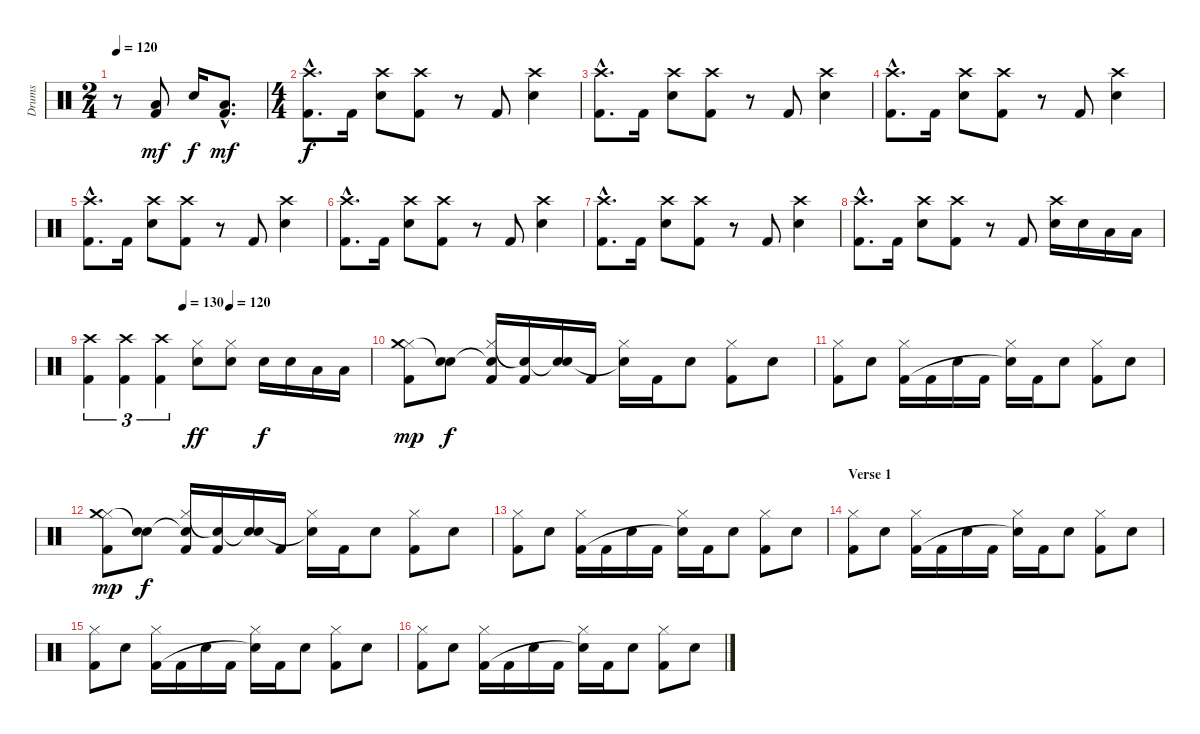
\track ("Drums" "Drums") {instrument percussion}
\staff {score}
\articulation defaults
\ts (2 4)
\tempo 120
\clef neutral
\ks c
r.8{dy mf} ("Low Floor Tom (hit)" "Kick (hit) 2").8 "Electric Snare (hit)".16{dy f} ("Low Floor Tom (hit)"{hac} "Kick (hit) 2"{hac}).8{d dy mf} |
\ts (4 4)
("Crash high (hit)"{hac} "Kick (hit) 2"{hac}).8{d dy f} "Kick (hit) 2".16 ("Crash high (hit)" "Electric Snare (hit)").8 ("Crash high (hit)" "Kick (hit) 2").8 r.8 "Kick (hit) 2".8 ("Crash high (hit)" "Electric Snare (hit)").4 |
("Crash high (hit)"{hac} "Kick (hit) 2"{hac}).8{d} "Kick (hit) 2".16 ("Crash high (hit)" "Electric Snare (hit)").8 ("Crash high (hit)" "Kick (hit) 2").8 r.8 "Kick (hit) 2".8 ("Crash high (hit)" "Electric Snare (hit)").4 |
("Crash high (hit)"{hac} "Kick (hit) 2"{hac}).8{d} "Kick (hit) 2".16 ("Crash high (hit)" "Electric Snare (hit)").8 ("Crash high (hit)" "Kick (hit) 2").8 r.8 "Kick (hit) 2".8 ("Crash high (hit)" "Electric Snare (hit)").4 |
("Crash high (hit)"{hac} "Kick (hit) 2"{hac}).8{d} "Kick (hit) 2".16 ("Crash high (hit)" "Electric Snare (hit)").8 ("Crash high (hit)" "Kick (hit) 2").8 r.8 "Kick (hit) 2".8 ("Crash high (hit)" "Electric Snare (hit)").4 |
("Crash high (hit)"{hac} "Kick (hit) 2"{hac}).8{d} "Kick (hit) 2".16 ("Crash high (hit)" "Electric Snare (hit)").8 ("Crash high (hit)" "Kick (hit) 2").8 r.8 "Kick (hit) 2".8 ("Crash high (hit)" "Electric Snare (hit)").4 |
("Crash high (hit)"{hac} "Kick (hit) 2"{hac}).8{d} "Kick (hit) 2".16 ("Crash high (hit)" "Electric Snare (hit)").8 ("Crash high (hit)" "Kick (hit) 2").8 r.8 "Kick (hit) 2".8 ("Crash high (hit)" "Electric Snare (hit)").4 |
("Crash high (hit)"{hac} "Kick (hit) 2"{hac}).8{d} "Kick (hit) 2".16 ("Crash high (hit)" "Electric Snare (hit)").8 ("Crash high (hit)" "Kick (hit) 2").8 r.8 "Kick (hit) 2".8 ("Crash high (hit)" "Electric Snare (hit)").16 "Electric Snare (hit)".16 "Low Tom (hit)".16 "Low Tom (hit)".16 |
\tempo (130 0.3333333333333333)
\tempo (120 0.5)
("Crash high (hit)" "Kick (hit) 2").4{tu (3 2)} ("Crash high (hit)" "Kick (hit) 2").4{tu (3 2)} ("Crash high (hit)" "Kick (hit) 2").4{tu (3 2)} ("Hi-Hat (closed)" "Electric Snare (hit)").8{dy ff} ("Hi-Hat (closed)" "Electric Snare (hit)").8 "Electric Snare (hit)".16{dy f} "Electric Snare (hit)".16 "Low Floor Tom (hit)".16 "Low Floor Tom (hit)".16 |
("Hi-Hat (closed)" "Crash medium (hit)" "Kick (hit) 2").8{dy mp} ("Snare (hit)"{t} "Electric Snare (hit)").8{dy f} ("Hi-Hat (closed)" "Snare (hit)"{t} "Kick (hit) 2").16 ("Snare (hit)"{t} "Kick (hit) 2").16 ("Snare (hit)"{t} "Electric Snare (hit)").16 "Kick (hit) 2".16 ("Hi-Hat (closed)" "Snare (hit)"{t}).16 "Kick (hit) 2".16 "Electric Snare (hit)".8 ("Hi-Hat (closed)" "Kick (hit) 2").8 "Electric Snare (hit)".8 |
("Hi-Hat (closed)" "Kick (hit) 2").8 "Electric Snare (hit)".8 ("Hi-Hat (closed)" "Kick (hit) 2").16 "Kick (hit) 2".16 "Electric Snare (hit)".16 "Kick (hit) 2".16 ("Hi-Hat (closed)" "Snare (hit)"{t}).16 "Kick (hit) 2".16 "Electric Snare (hit)".8 ("Hi-Hat (closed)" "Kick (hit) 2").8 "Electric Snare (hit)".8 |
("Hi-Hat (closed)" "Crash medium (hit)" "Kick (hit) 2").8{dy mp} ("Snare (hit)"{t} "Electric Snare (hit)").8{dy f} ("Hi-Hat (closed)" "Snare (hit)"{t} "Kick (hit) 2").16 ("Snare (hit)"{t} "Kick (hit) 2").16 ("Snare (hit)"{t} "Electric Snare (hit)").16 "Kick (hit) 2".16 ("Hi-Hat (closed)" "Snare (hit)"{t}).16 "Kick (hit) 2".16 "Electric Snare (hit)".8 ("Hi-Hat (closed)" "Kick (hit) 2").8 "Electric Snare (hit)".8 |
("Hi-Hat (closed)" "Kick (hit) 2").8 "Electric Snare (hit)".8 ("Hi-Hat (closed)" "Kick (hit) 2").16 "Kick (hit) 2".16 "Electric Snare (hit)".16 "Kick (hit) 2".16 ("Hi-Hat (closed)" "Snare (hit)"{t}).16 "Kick (hit) 2".16 "Electric Snare (hit)".8 ("Hi-Hat (closed)" "Kick (hit) 2").8 "Electric Snare (hit)".8 |
\section ("" "Verse 1")
("Hi-Hat (closed)" "Kick (hit) 2").8 "Electric Snare (hit)".8 ("Hi-Hat (closed)" "Kick (hit) 2").16 "Kick (hit) 2".16 "Electric Snare (hit)".16 "Kick (hit) 2".16 ("Hi-Hat (closed)" "Snare (hit)"{t}).16 "Kick (hit) 2".16 "Electric Snare (hit)".8 ("Hi-Hat (closed)" "Kick (hit) 2").8 "Electric Snare (hit)".8 |
("Hi-Hat (closed)" "Kick (hit) 2").8 "Electric Snare (hit)".8 ("Hi-Hat (closed)" "Kick (hit) 2").16 "Kick (hit) 2".16 "Electric Snare (hit)".16 "Kick (hit) 2".16 ("Hi-Hat (closed)" "Snare (hit)"{t}).16 "Kick (hit) 2".16 "Electric Snare (hit)".8 ("Hi-Hat (closed)" "Kick (hit) 2").8 "Electric Snare (hit)".8 |
("Hi-Hat (closed)" "Kick (hit) 2").8 "Electric Snare (hit)".8 ("Hi-Hat (closed)" "Kick (hit) 2").16 "Kick (hit) 2".16 "Electric Snare (hit)".16 "Kick (hit) 2".16 ("Hi-Hat (closed)" "Snare (hit)"{t}).16 "Kick (hit) 2".16 "Electric Snare (hit)".8 ("Hi-Hat (closed)" "Kick (hit) 2").8 "Electric Snare (hit)".8
